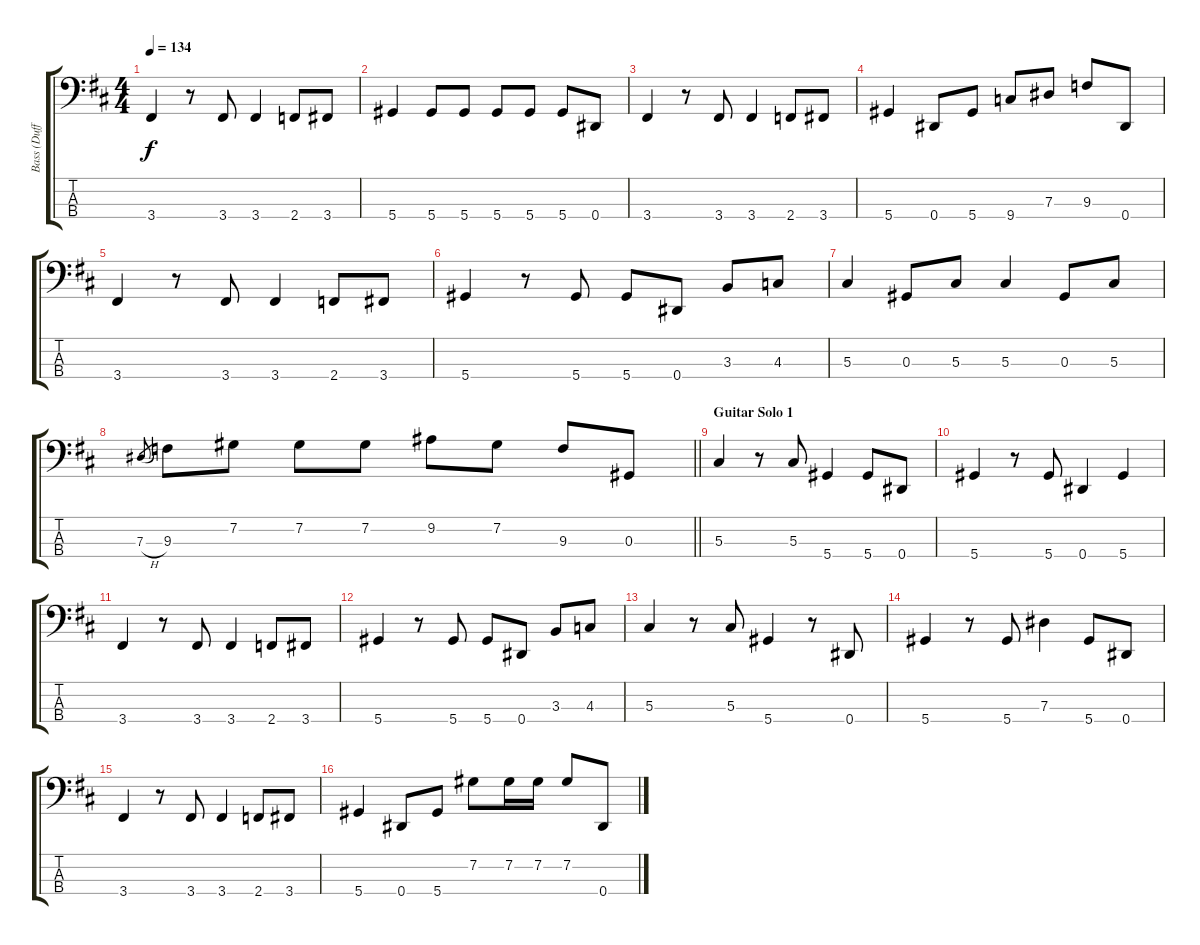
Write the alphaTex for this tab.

\track ("Bass (Duff)" "Bass (Duff") {instrument electricbasspick}
\staff {score tabs}
\tuning (Gb2 Db2 Ab1 Eb1) {hide}
\ts (4 4)
\tempo 134
\clef f4
\ks d
3.4.4{dy f} r.8 3.4.8 3.4.4 2.4.8 3.4.8 |
5.4.4 5.4.8 5.4.8 5.4.8 5.4.8 5.4.8 0.4.8 |
3.4.4 r.8 3.4.8 3.4.4 2.4.8 3.4.8 |
5.4.4 0.4.8 5.4.8 9.4.8 7.3.8 9.3.8 0.4.8 |
3.4.4 r.8 3.4.8 3.4.4 2.4.8 3.4.8 |
5.4.4 r.8 5.4.8 5.4.8 0.4.8 3.3.8 4.3.8 |
5.3.4 0.3.8 5.3.8 5.3.4 0.3.8 5.3.8 |
\barLineRight lightlight
7.3{h}.8{gr} 9.3.8 7.2.8 7.2.8 7.2.8 9.2.8 7.2.8 9.3.8 0.3.8 |
\section ("" "Guitar Solo 1")
5.3.4 r.8 5.3.8 5.4.4 5.4.8 0.4.8 |
5.4.4 r.8 5.4.8 0.4.4 5.4.4 |
3.4.4 r.8 3.4.8 3.4.4 2.4.8 3.4.8 |
5.4.4 r.8 5.4.8 5.4.8 0.4.8 3.3.8 4.3.8 |
5.3.4 r.8 5.3.8 5.4.4 r.8 0.4.8 |
5.4.4 r.8 5.4.8 7.3.4 5.4.8 0.4.8 |
3.4.4 r.8 3.4.8 3.4.4 2.4.8 3.4.8 |
5.4.4 0.4.8 5.4.8 7.2.8 7.2.16 7.2.16 7.2.8 0.4.8
